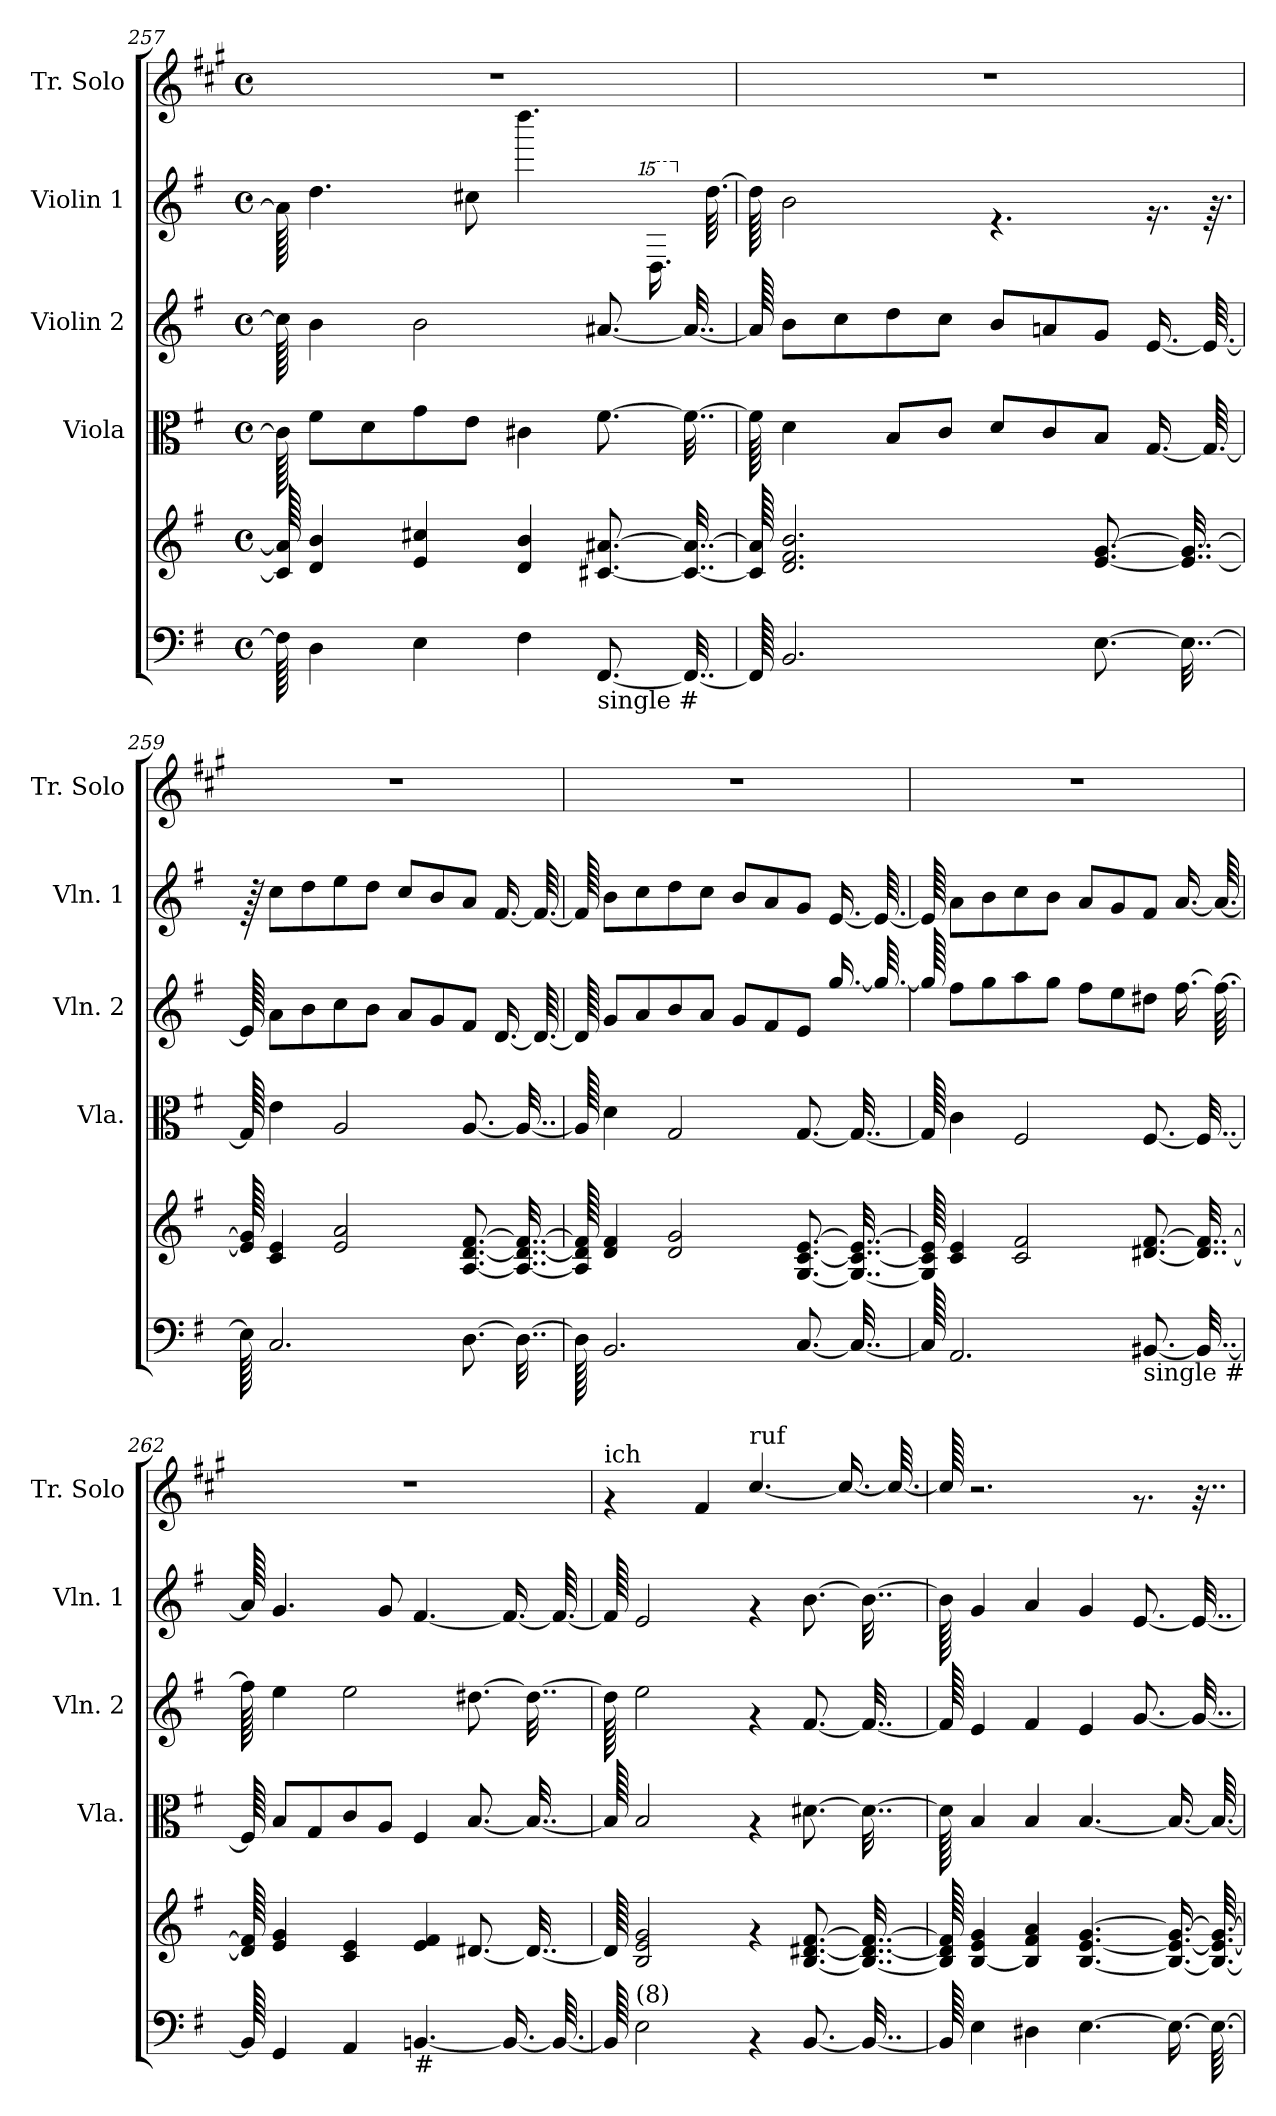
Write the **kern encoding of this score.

**kern	**kern	**kern	**kern	**kern	**kern
*part6	*part5	*part4	*part3	*part2	*part1
*staff6	*staff5	*staff4	*staff3	*staff2	*staff1
*	*	*I"Viola	*I"Violin 2	*I"Violin 1	*I"Tr. Solo
*	*	*I'Vla.	*I'Vln. 2	*I'Vln. 1	*I'Tr. Solo
*clefF4	*clefG2	*clefC3	*clefG2	*clefG2	*clefG2
*	*	*	*	*	*ITrd1c2
*k[f#]	*k[f#]	*k[f#]	*k[f#]	*k[f#]	*k[f#]
*G:	*G:	*G:	*G:	*G:	*G:
*M4/4	*M4/4	*M4/4	*M4/4	*M4/4	*M4/4
*met(c)	*met(c)	*met(c)	*met(c)	*met(c)	*met(c)
=257	=257	=257	=257	=257	=257
128F#\]	128c#/] 128a#/]	128c#\]	128cc#\]	128a#\]	1r
4D\	4d/ 4b/	8f#\L	4b\	4.dd\	.
.	.	8d\	.	.	.
4E\	4e/ 4cc#X/	8g\	2b\	.	.
.	.	8e\J	.	8cc#X\	.
4F#>\	4d/ 4b/	4c#X\	.	4.dddd\	.
!LO:TX:b:t=single #	!	!	!	!	!
[<8.FF#/	[<8.c#X/ [<8.a#X/	[>8.f#\	[<8.a#X/	.	.
*	*	*	*	*15ma	*
.	.	.	.	16.dd\	.
32..FF#/_	32..c#/_ 32..a#/_	32..f#\_	32..a#/_	.	.
*	*	*	*	*X15ma	*
.	.	.	.	[>64.dd\	.
!!LO:PB:g=z
=258	=258	=258	=258	=258	=258
128FF#/]	128c#/] 128a#/]	128f#\]	128a#/]	128dd\]	1r
2.BB/	2.d/ 2.f#/ 2.b/	4d\	8b\L	2b\	.
.	.	.	8cc\	.	.
.	.	8B/L	8dd\	.	.
.	.	8c/J	8cc\J	.	.
.	.	8d/L	8b/L	4.rf	.
.	.	8c/	8a/	.	.
[>8.E\	[<8.e/ [<8.g/	8B/J	8g/J	.	.
.	.	[<16.G/	[<16.e/	16.rf	.
32..E\_	32..e/_ 32..g/_	.	.	.	.
.	.	64.G/_	64.e/_	64.rf	.
=259	=259	=259	=259	=259	=259
128E\]	128e/] 128g/]	128G/]	128e/]	128rf	1r
2.C/	4c/ 4e/	4e\	8a\L	8cc\L	.
.	.	.	8b\	8dd\	.
.	2e/ 2a/	2A/	8cc\	8ee\	.
.	.	.	8b\J	8dd\J	.
.	.	.	8a/L	8cc/L	.
.	.	.	8g/	8b/	.
[>8.D\	[<8.A/ [<8.d/ [<8.f#/	[<8.A/	8f#/J	8a/J	.
.	.	.	[<16.d/	[<16.f#/	.
32..D\_	32..A/_ 32..d/_ 32..f#/_	32..A/_	.	.	.
.	.	.	64.d/_	64.f#/_	.
=260	=260	=260	=260	=260	=260
128D\]	128A/] 128d/] 128f#/]	128A/]	128d/]	128f#/]	1r
2.BB/	4d/ 4f#/	4d\	8g/L	8b\L	.
.	.	.	8a/	8cc\	.
.	2d/ 2g/	2G/	8b/	8dd\	.
.	.	.	8a/J	8cc\J	.
.	.	.	8g/L	8b/L	.
.	.	.	8f#/	8a/	.
[<8.C/	[<8.G/ [<8.c/ [<8.e/	[<8.G/	8e/J	8g/J	.
.	.	.	[<16.gg/	[<16.e/	.
32..C/_	32..G/_ 32..c/_ 32..e/_	32..G/_	.	.	.
.	.	.	64.gg/_	64.e/_	.
=261	=261	=261	=261	=261	=261
128C/]	128G/] 128c/] 128e/]	128G/]	128gg/]	128e/]	1r
2.AA/	4c/ 4e/	4c\	8ff#\L	8a\L	.
.	.	.	8gg\	8b\	.
.	2c/ 2f#/	2F#/	8aa\	8cc\	.
.	.	.	8gg\J	8b\J	.
.	.	.	8ff#\L	8a/L	.
.	.	.	8ee\	8g/	.
!LO:TX:b:t=single #	!	!	!	!	!
[<8.BB#/	[<8.d#X/ [<8.f#/	[<8.F#/	8dd#X\J	8f#/J	.
.	.	.	[>16.ff#\	[<16.a/	.
32..BB#/_	32..d#/_ 32..f#/_	32..F#/_	.	.	.
.	.	.	64.ff#\_	64.a/_	.
=262	=262	=262	=262	=262	=262
128BB#/]	128d#/] 128f#/]	128F#/]	128ff#\]	128a/]	1r
4GG/	4e/ 4g/	8B/L	4ee\	4.g/	.
.	.	8G/	.	.	.
4AA/	4c/ 4e/	8c/	2ee\	.	.
.	.	8A/J	.	8g/	.
!LO:TX:b:t=#	!	!	!	!	!
[<4.BB</	4e/ 4f#/	4F#/	.	[<4.f#/	.
.	[<8.d#X/	[<8.B/	[>8.dd#X\	.	.
16.BB/_	.	.	.	16.f#/_	.
.	32..d#/_	32..B/_	32..dd#\_	.	.
64.BB/_	.	.	.	64.f#/_	.
!!LO:LB:g=z
=263	=263	=263	=263	=263	=263
!	!	!	!	!	!LO:TX:a:t=ich
128BB/]	128d#/]	128B/]	128dd#\]	128f#/]	4rf
!LO:TX:a:t=(8)	!	!	!	!	!
2E\	2B/ 2e/ 2g/	2B/	2ee\	2e/	.
.	.	.	.	.	128ryy
.	.	.	.	.	4e/
!	!	!	!	!	!LO:TX:a:t=ruf
4rAA	4rf	4rG	4rf	4rf	[<4.b/
[<8.BB/	[<8.B/ [<8.d#X/ [<8.f#/	[>8.d#X\	[<8.f#/	[>8.b\	.
.	.	.	.	.	16.b/_
32..BB/_	32..B/_ 32..d#/_ 32..f#/_	32..d#\_	32..f#/_	32..b\_	.
.	.	.	.	.	64.b/_
=264	=264	=264	=264	=264	=264
128BB/]	128B/] 128d#/] 128f#/]	128d#\]	128f#/]	128b\]	128b/]
4E\	[<4B/ 4e/ 4g/	4B/	4e/	4g/	2.r
4D#X\	4B/] 4f#/ 4a/	4B/	4f#/	4a/	.
[>4.E\	[<4.B/ [<4.e/ [<4.g/	[<4.B/	4e/	4g/	.
.	.	.	[<8.g/	[<8.e/	8.rf
16.E\_	16.B/_ 16.e/_ 16.g/_	16.B/_	.	.	.
.	.	.	32..g/_	32..e/_	32..rf
64.E\_	64.B/_ 64.e/_ 64.g/_	64.B/_	.	.	.
=	=	=	=	=	=
*-	*-	*-	*-	*-	*-
